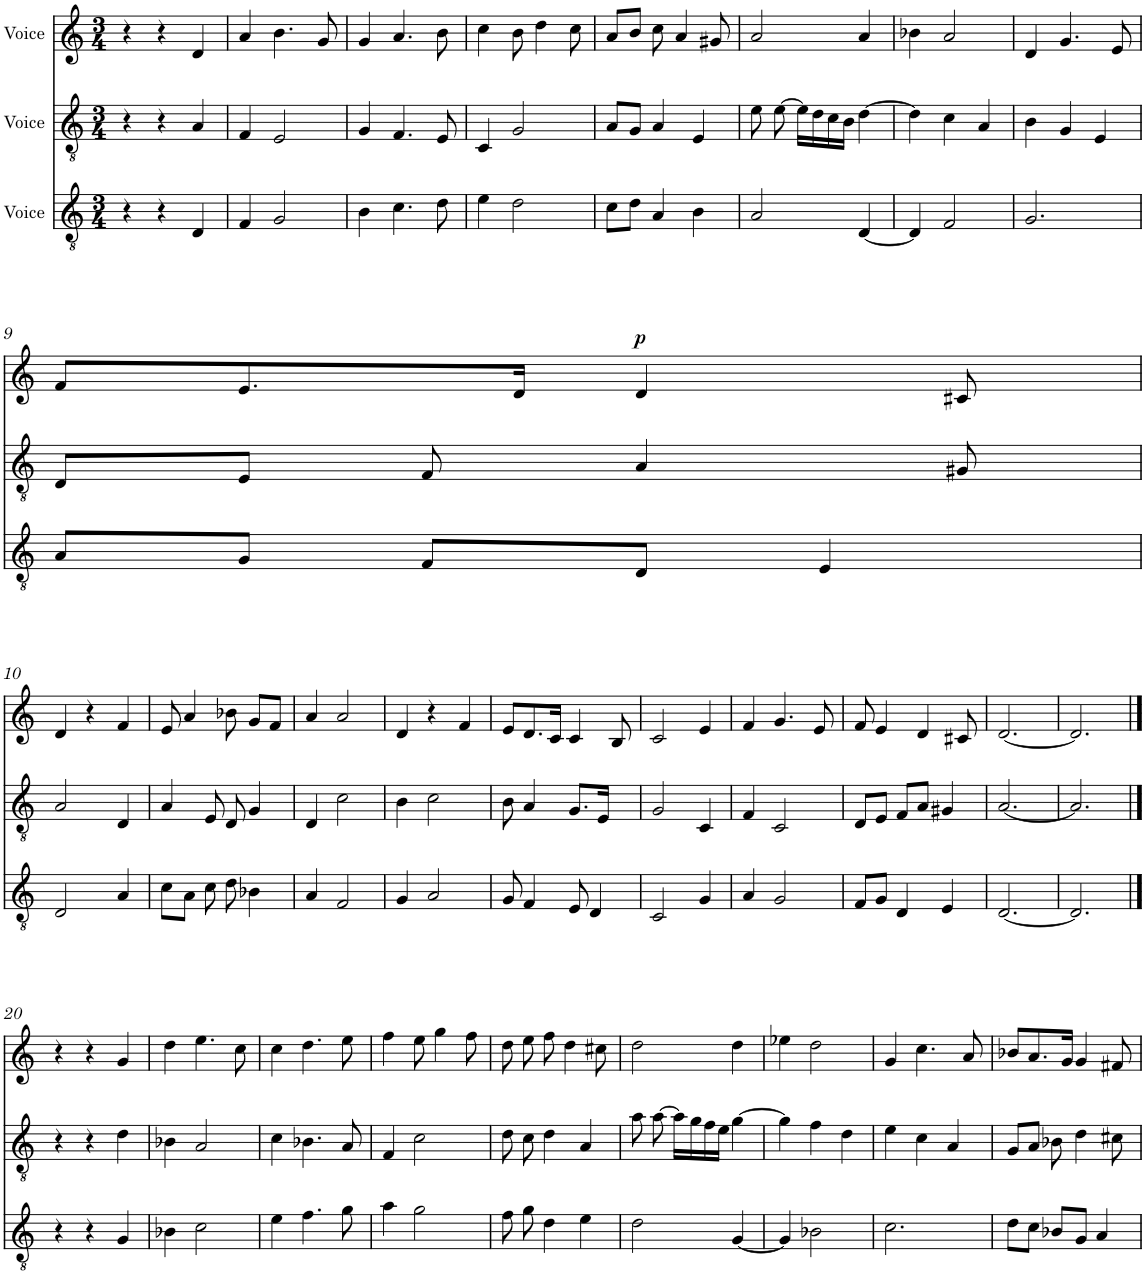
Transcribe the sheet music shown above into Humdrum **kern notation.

**kern	**kern	**kern	**dynam
*part3	*part2	*part1	*part1
*staff3	*staff2	*staff1	*staff1
*I"Voice	*I"Voice	*I"Voice	*
*I'V	*I'V	*I'V	*
*clefGv2	*clefGv2	*clefG2	*
*k[]	*k[]	*k[]	*
*M3/4	*M3/4	*M3/4	*
=1	=1	=1	=1
4r	4r	4r	.
4r	4r	4r	.
4D/	4A/	4d/	.
=2	=2	=2	=2
4F/	4F/	4a/	.
2G/	2E/	4.b\	.
.	.	8g/	.
=3	=3	=3	=3
4B\	4G/	4g/	.
4.c\	4.F/	4.a/	.
8d\	8E/	8b\	.
=4	=4	=4	=4
4e\	4C/	4cc\	.
2d\	2G/	8b\	.
.	.	4dd\	.
.	.	8cc\	.
=5	=5	=5	=5
8c\L	8A/L	8a/L	.
8d\J	8G/J	8b/J	.
4A/	4A/	8cc\	.
.	.	4a/	.
4B\	4E/	.	.
.	.	8g#X/	.
=6	=6	=6	=6
2A/	8e\	2a/	.
.	[>8e\	.	.
.	16e\LL]	.	.
.	16d\	.	.
.	16c\	.	.
.	16B\JJ	.	.
[<4D/	[>4d\	4a/	.
=7	=7	=7	=7
4D/]	4d\]	4b-X\	.
2F/	4c\	2a/	.
.	4A/	.	.
=8	=8	=8	=8
2.G/	4B\	4d/	.
.	4G/	4.g/	.
.	4E/	.	.
.	.	8e/	.
!!LO:LB:g=z
=9	=9	=9	=9
8A/L	8D/L	8f/L	.
8G/J	8E/J	8.e/	.
8F/L	8F/	.	.
.	.	16d/Jk	.
!	!	!	!LO:DY:a
8D/J	4A/	4d/	p
4E/	.	.	.
.	8G#X/	8c#X/	.
!!LO:LB:g=z
=10	=10	=10	=10
2D/	2A/	4d/	.
.	.	4r	.
4A/	4D/	4f/	.
=11	=11	=11	=11
8c\L	4A/	8e/	.
8A\J	.	4a/	.
8c\	8E/	.	.
8d\	8D/	8b-X\	.
4B-X\	4G/	8g/L	.
.	.	8f/J	.
=12	=12	=12	=12
4A/	4D/	4a/	.
2F/	2c\	2a/	.
=13	=13	=13	=13
4G/	4B\	4d/	.
2A/	2c\	4r	.
.	.	4f/	.
=14	=14	=14	=14
8G/	8B\	8e/L	.
4F/	4A/	8.d/	.
.	.	16c/Jk	.
8E/	8.G/L	4c/	.
4D/	.	.	.
.	16E/Jk	.	.
.	8ryy	8B/	.
=15	=15	=15	=15
2C/	2G/	2c/	.
4G/	4C/	4e/	.
=16	=16	=16	=16
4A/	4F/	4f/	.
2G/	2C/	4.g/	.
.	.	8e/	.
=17	=17	=17	=17
8F/L	8D/L	8f/	.
8G/J	8E/J	4e/	.
4D/	8F/L	.	.
.	8A/J	4d/	.
4E/	4G#X/	.	.
.	.	8c#X/	.
=18	=18	=18	=18
[<2.D/	[<2.A/	[<2.d/	.
=19	=19	=19	=19
2.D/]	2.A/]	2.d/]	.
!!LO:LB:g=z
==20	==20	==20	==20
4r	4r	4r	.
4r	4r	4r	.
4G/	4d\	4g/	.
=21	=21	=21	=21
4B-X\	4B-X\	4dd\	.
2c\	2A/	4.ee\	.
.	.	8cc\	.
=22	=22	=22	=22
4e\	4c\	4cc\	.
4.f\	4.B-X\	4.dd\	.
8g\	8A/	8ee\	.
=23	=23	=23	=23
4a\	4F/	4ff\	.
2g\	2c\	8ee\	.
.	.	4gg\	.
.	.	8ff\	.
=24	=24	=24	=24
8f\	8d\	8dd\	.
8g\	8c\	8ee\	.
4d\	4d\	8ff\	.
.	.	4dd\	.
4e\	4A/	.	.
.	.	8cc#X\	.
=25	=25	=25	=25
2d\	8a\	2dd\	.
.	[>8a\	.	.
.	16a\LL]	.	.
.	16g\	.	.
.	16f\	.	.
.	16e\JJ	.	.
[<4G/	[>4g\	4dd\	.
=26	=26	=26	=26
4G/]	4g\]	4ee-X\	.
2B-X\	4f\	2dd\	.
.	4d\	.	.
=27	=27	=27	=27
2.c\	4e\	4g/	.
.	4c\	4.cc\	.
.	4A/	.	.
.	.	8a/	.
=28	=28	=28	=28
8d\L	8G/L	8b-X/L	.
8c\J	8A/J	8.a/	.
8B-X/L	8B-X\	.	.
.	.	16g/Jk	.
8G/J	4d\	4g/	.
4A/	.	.	.
.	8c#X\	8f#X/	.
=	=	=	=
*-	*-	*-	*-
